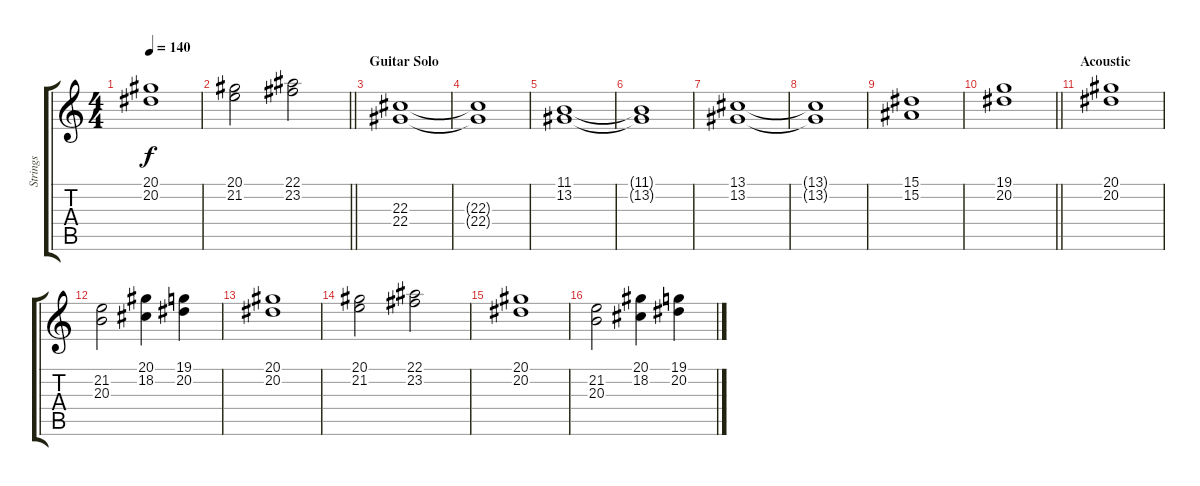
\track ("Strings" "Strings") {instrument stringensemble1}
\staff {score tabs}
\tuning (C4 G3 Eb3 Bb2 F2 C2) {hide}
\ts (4 4)
\tempo 140
\clef g2
\ks c
(20.1 20.2).1{dy f} |
\barLineRight lightlight
(20.1 21.2).2 (22.1 23.2).2 |
\section ("" "Guitar Solo")
(22.3 22.4).1 |
(22.3{t} 22.4{t}).1 |
(11.1 13.2).1 |
(11.1{t} 13.2{t}).1 |
(13.1 13.2).1 |
(13.1{t} 13.2{t}).1 |
(15.1 15.2).1 |
\barLineRight lightlight
(19.1 20.2).1 |
\section ("" "Acoustic")
(20.1 20.2).1 |
(21.2 20.3).2 (20.1 18.2).4 (19.1 20.2).4 |
(20.1 20.2).1 |
(20.1 21.2).2 (22.1 23.2).2 |
(20.1 20.2).1 |
(21.2 20.3).2 (20.1 18.2).4 (19.1 20.2).4
